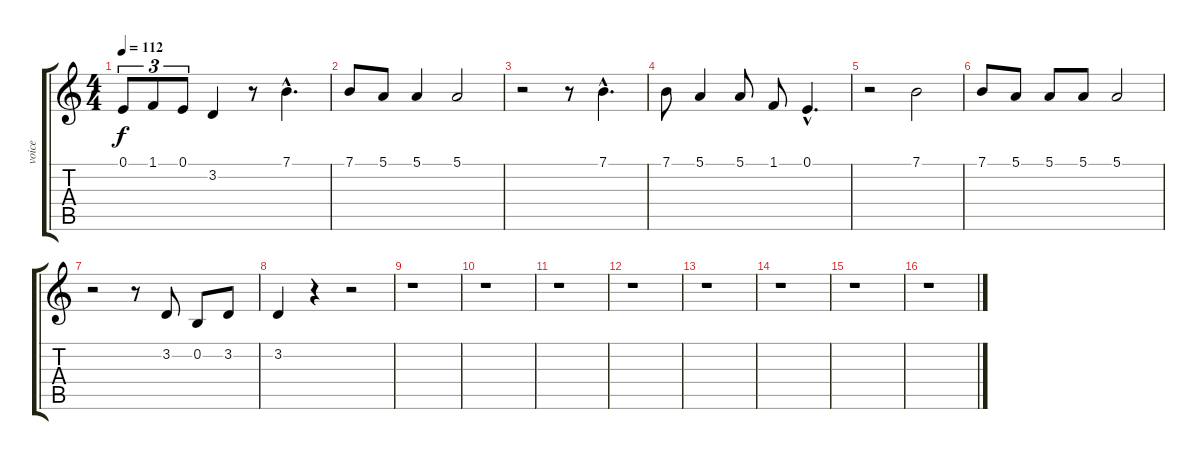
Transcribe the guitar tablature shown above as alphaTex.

\track ("voice" "voice") {instrument bassoon}
\staff {score tabs}
\tuning (E4 B3 G3 D3 A2 E2) {hide}
\ts (4 4)
\tempo 112
\clef g2
\ks c
0.1.8{tu (3 2) dy f} 1.1.8{tu (3 2)} 0.1.8{tu (3 2)} 3.2.4 r.8 7.1{hac}.4{d} |
7.1.8 5.1.8 5.1.4 5.1.2 |
r.2 r.8 7.1{hac}.4{d} |
7.1.8 5.1.4 5.1.8 1.1.8 0.1{hac}.4{d} |
r.2 7.1.2 |
7.1.8 5.1.8 5.1.8 5.1.8 5.1.2 |
r.2 r.8 3.2.8 0.2.8 3.2.8 |
3.2.4 r.4 r.2 |
r.1 |
r.1 |
r.1 |
r.1 |
r.1 |
r.1 |
r.1 |
r.1
